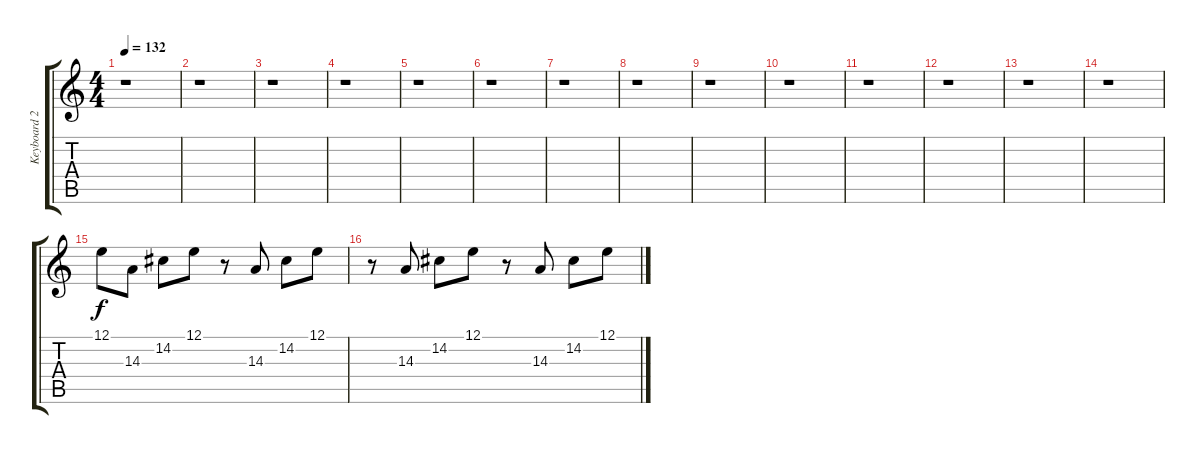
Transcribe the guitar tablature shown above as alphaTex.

\track ("Keyboard 2" "Keyboard 2") {instrument vibraphone}
\staff {score tabs}
\tuning (E4 B3 G3 D3 A2 E2) {hide}
\ts (4 4)
\tempo 132
\clef g2
\ks c
r.1{dy f} |
r.1 |
r.1 |
r.1 |
r.1 |
r.1 |
r.1 |
r.1 |
r.1 |
r.1 |
r.1 |
r.1 |
r.1 |
r.1 |
12.1.8 14.3.8 14.2.8 12.1.8 r.8 14.3.8 14.2.8 12.1.8 |
r.8 14.3.8 14.2.8 12.1.8 r.8 14.3.8 14.2.8 12.1.8
